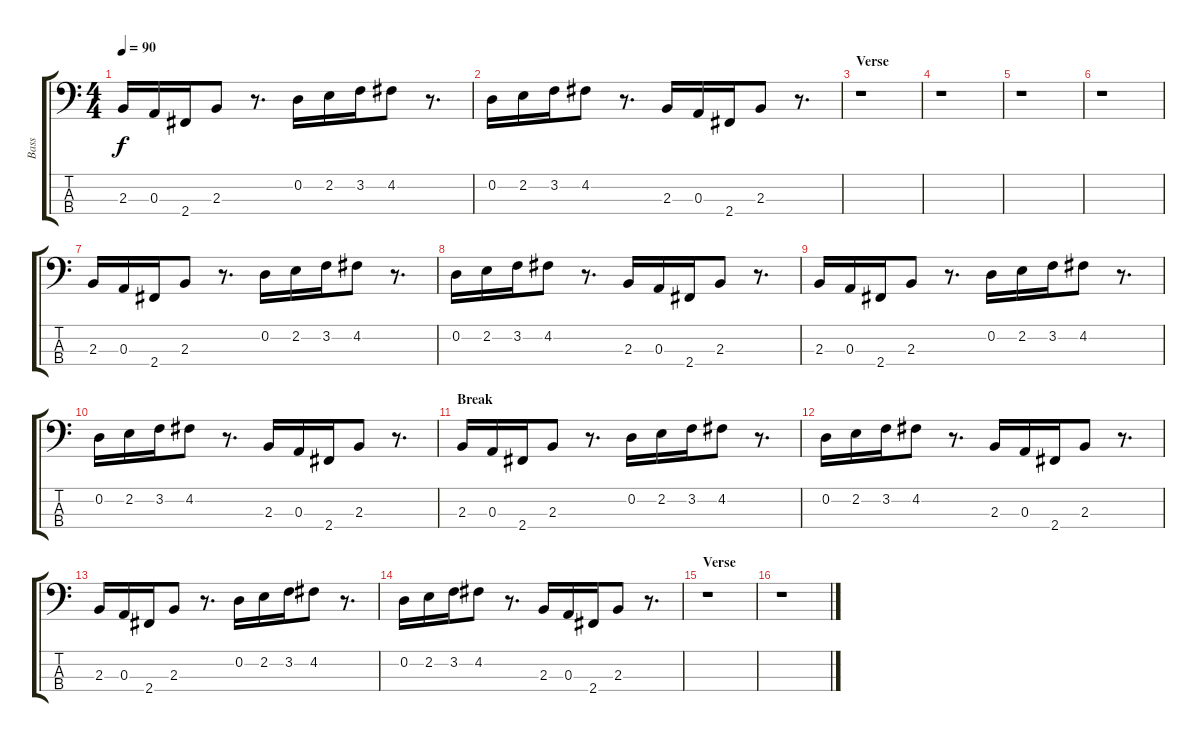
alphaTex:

\track ("Bass" "Bass") {instrument electricbassfinger}
\staff {score tabs}
\tuning (G2 D2 A1 E1) {hide}
\ts (4 4)
\tempo 90
\clef f4
\ks c
2.3.16{dy f} 0.3.16 2.4.16 2.3.8 r.8{d} 0.2.16 2.2.16 3.2.16 4.2.8 r.8{d} |
0.2.16 2.2.16 3.2.16 4.2.8 r.8{d} 2.3.16 0.3.16 2.4.16 2.3.8 r.8{d} |
\section ("" "Verse")
r.1 |
r.1 |
r.1 |
r.1 |
2.3.16 0.3.16 2.4.16 2.3.8 r.8{d} 0.2.16 2.2.16 3.2.16 4.2.8 r.8{d} |
0.2.16 2.2.16 3.2.16 4.2.8 r.8{d} 2.3.16 0.3.16 2.4.16 2.3.8 r.8{d} |
2.3.16 0.3.16 2.4.16 2.3.8 r.8{d} 0.2.16 2.2.16 3.2.16 4.2.8 r.8{d} |
0.2.16 2.2.16 3.2.16 4.2.8 r.8{d} 2.3.16 0.3.16 2.4.16 2.3.8 r.8{d} |
\section ("" "Break")
2.3.16 0.3.16 2.4.16 2.3.8 r.8{d} 0.2.16 2.2.16 3.2.16 4.2.8 r.8{d} |
0.2.16 2.2.16 3.2.16 4.2.8 r.8{d} 2.3.16 0.3.16 2.4.16 2.3.8 r.8{d} |
2.3.16 0.3.16 2.4.16 2.3.8 r.8{d} 0.2.16 2.2.16 3.2.16 4.2.8 r.8{d} |
0.2.16 2.2.16 3.2.16 4.2.8 r.8{d} 2.3.16 0.3.16 2.4.16 2.3.8 r.8{d} |
\section ("" "Verse")
r.1 |
r.1
